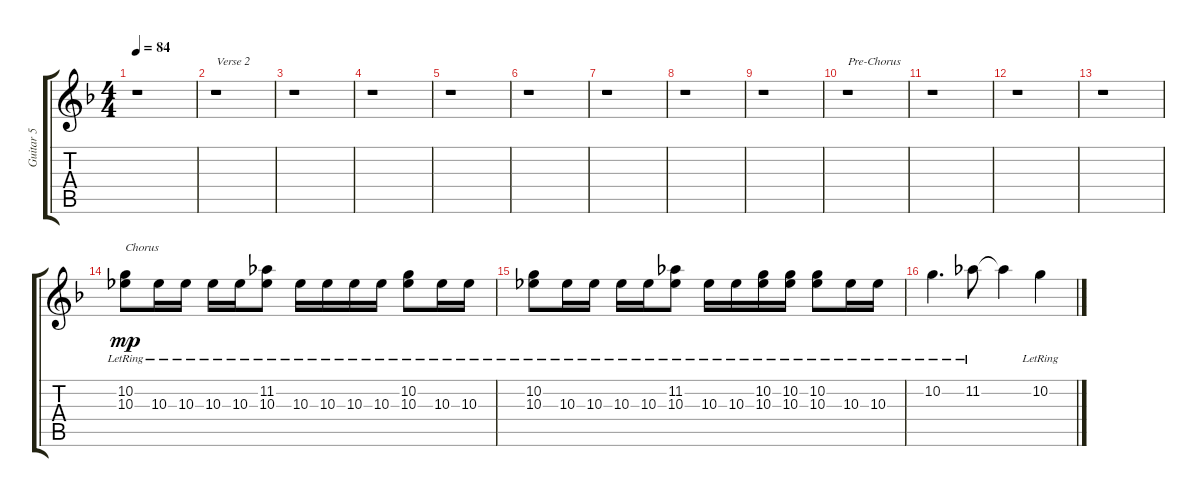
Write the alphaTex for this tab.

\track ("Guitar 5" "Guitar 5") {instrument distortionguitar}
\staff {score tabs}
\tuning (D4 A3 F3 C3 G2 C2) {hide}
\ts (4 4)
\tempo 84
\clef g2
\ks f
r.1{dy mp} |
r.1{txt "Verse 2"} |
r.1 |
r.1 |
r.1 |
r.1 |
r.1 |
r.1 |
r.1 |
r.1{txt "Pre-Chorus"} |
r.1 |
r.1 |
r.1 |
(10.2{lr} 10.3{lr}).8{txt "Chorus"} 10.3{lr}.16 10.3{lr}.16 10.3{lr}.16 10.3{lr}.16 (11.2{lr} 10.3{lr}).8 10.3{lr}.16 10.3{lr}.16 10.3{lr}.16 10.3{lr}.16 (10.2{lr} 10.3{lr}).8 10.3{lr}.16 10.3{lr}.16 |
(10.2{lr} 10.3{lr}).8 10.3{lr}.16 10.3{lr}.16 10.3{lr}.16 10.3{lr}.16 (11.2{lr} 10.3{lr}).8 10.3{lr}.16 10.3{lr}.16 (10.2 10.3{lr}).16 (10.2 10.3{lr}).16 (10.2{lr} 10.3{lr}).8 10.3{lr}.16 10.3{lr}.16 |
10.2{lr}.4{d} 11.2{lr}.8 11.2{t}.4 10.2{lr}.4
